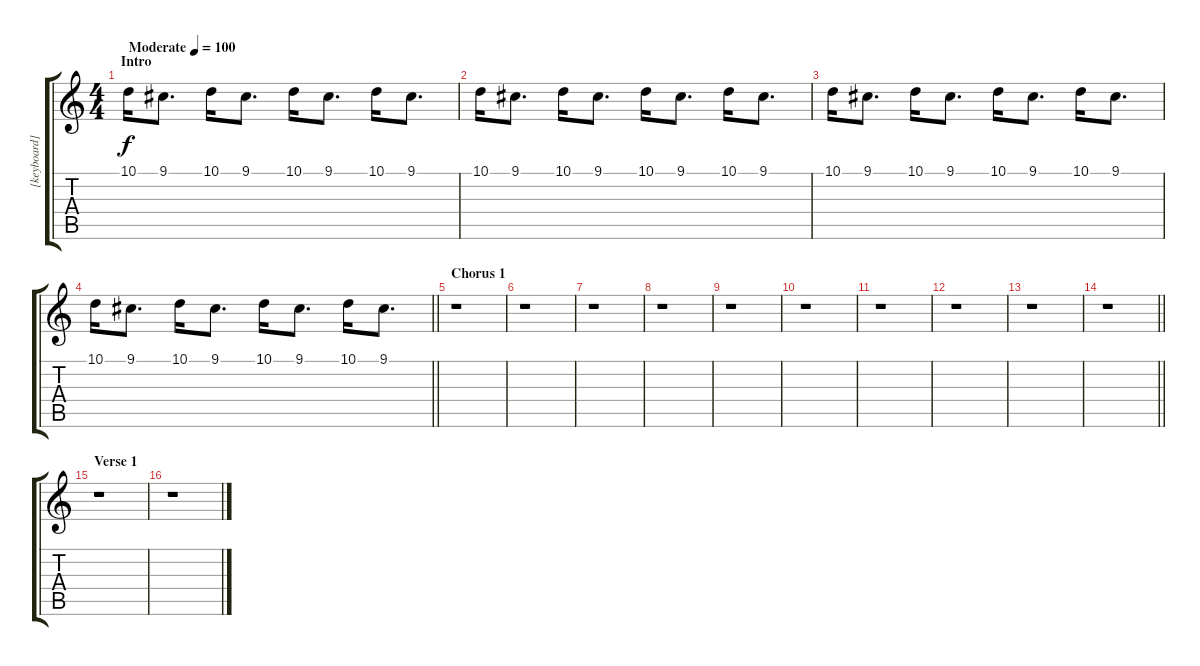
\track ("[keyboard]" "[keyboard]") {instrument pad6metallic}
\staff {score tabs}
\tuning (E4 B3 G3 D3 A2 E2) {hide}
\ts (4 4)
\section ("" "Intro")
\tempo (100 "Moderate")
\clef g2
\ks c
10.1.16{dy f instrument pad6metallic} 9.1.8{d} 10.1.16 9.1.8{d} 10.1.16 9.1.8{d} 10.1.16 9.1.8{d} |
10.1.16 9.1.8{d} 10.1.16 9.1.8{d} 10.1.16 9.1.8{d} 10.1.16 9.1.8{d} |
10.1.16 9.1.8{d} 10.1.16 9.1.8{d} 10.1.16 9.1.8{d} 10.1.16 9.1.8{d} |
\barLineRight lightlight
10.1.16 9.1.8{d} 10.1.16 9.1.8{d} 10.1.16 9.1.8{d} 10.1.16 9.1.8{d} |
\section ("" "Chorus 1")
r.1 |
r.1 |
r.1 |
r.1 |
r.1 |
r.1 |
r.1 |
r.1 |
r.1 |
\barLineRight lightlight
r.1 |
\section ("" "Verse 1")
r.1 |
r.1
